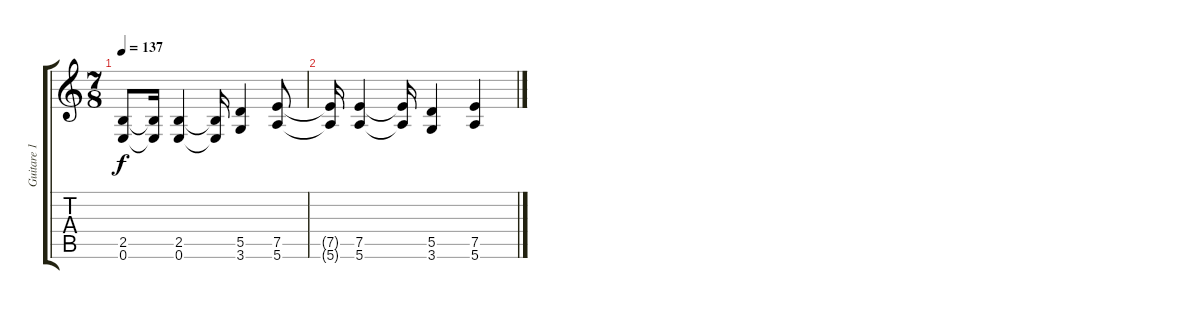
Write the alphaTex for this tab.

\track ("Guitare 1" "Guitare 1") {instrument overdrivenguitar}
\staff {score tabs}
\tuning (E4 B3 G3 D3 A2 E2) {hide}
\ts (7 8)
\tempo 137
\clef g2
\ks c
(2.5 0.6).8{dy f} (2.5{t} 0.6{t}).16 (2.5 0.6).4 (2.5{t} 0.6{t}).16 (5.5 3.6).4 (7.5 5.6).8 |
(7.5{t} 5.6{t}).16 (7.5 5.6).4 (7.5{t} 5.6{t}).16 (5.5 3.6).4 (7.5 5.6).4
